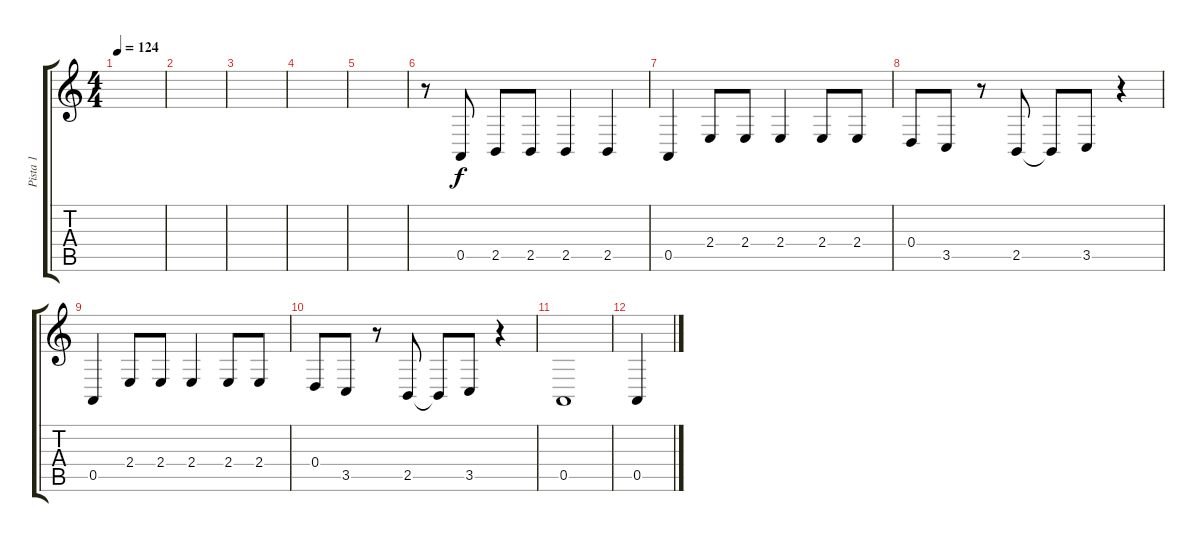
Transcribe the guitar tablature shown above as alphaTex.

\track ("Pista 1" "Pista 1") {instrument harmonica}
\staff {score tabs}
\tuning (E4 B3 G3 D3 A2 E2) {hide}
\ts (4 4)
\tempo 124
\clef g2
\ks c
|
|
|
|
|
r.8{volume 15 instrument overdrivenguitar} 0.5.8 2.5.8 2.5.8 2.5.4 2.5.4 |
0.5.4{instrument harmonica} 2.4.8 2.4.8 2.4.4 2.4.8 2.4.8 |
0.4.8 3.5.8 r.8 2.5.8 2.5{t}.8 3.5.8 r.4 |
0.5.4 2.4.8 2.4.8 2.4.4 2.4.8 2.4.8 |
0.4.8 3.5.8 r.8 2.5.8 2.5{t}.8 3.5.8 r.4 |
0.5.1 |
0.5.4
